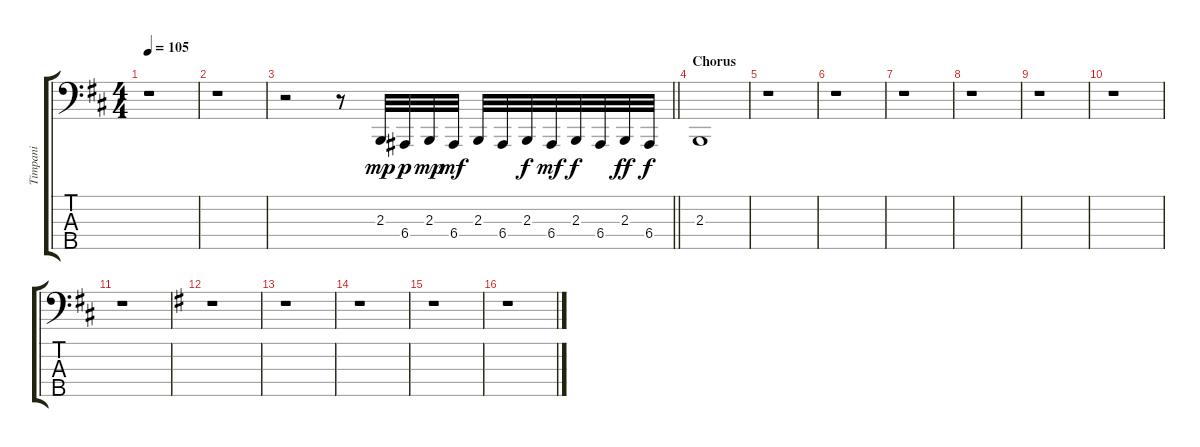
\track ("Timpani" "Timpani") {instrument timpani}
\staff {score tabs}
\tuning (G2 D2 A1 E1 B0) {hide}
\ts (4 4)
\tempo 105
\clef f4
\ks d
r.1{dy f} |
r.1 |
\barLineRight lightlight
r.2 r.8 2.3.32{dy mp} 6.4.32{dy p} 2.3.32{dy mp} 6.4.32{dy mf} 2.3.32 6.4.32 2.3.32{dy f} 6.4.32{dy mf} 2.3.32{dy f} 6.4.32 2.3.32{dy ff} 6.4.32{dy f} |
\section ("" "Chorus")
2.3.1 |
r.1 |
r.1 |
r.1 |
r.1 |
r.1 |
r.1 |
r.1 |
\ks eminor
r.1 |
r.1 |
r.1 |
r.1 |
r.1
